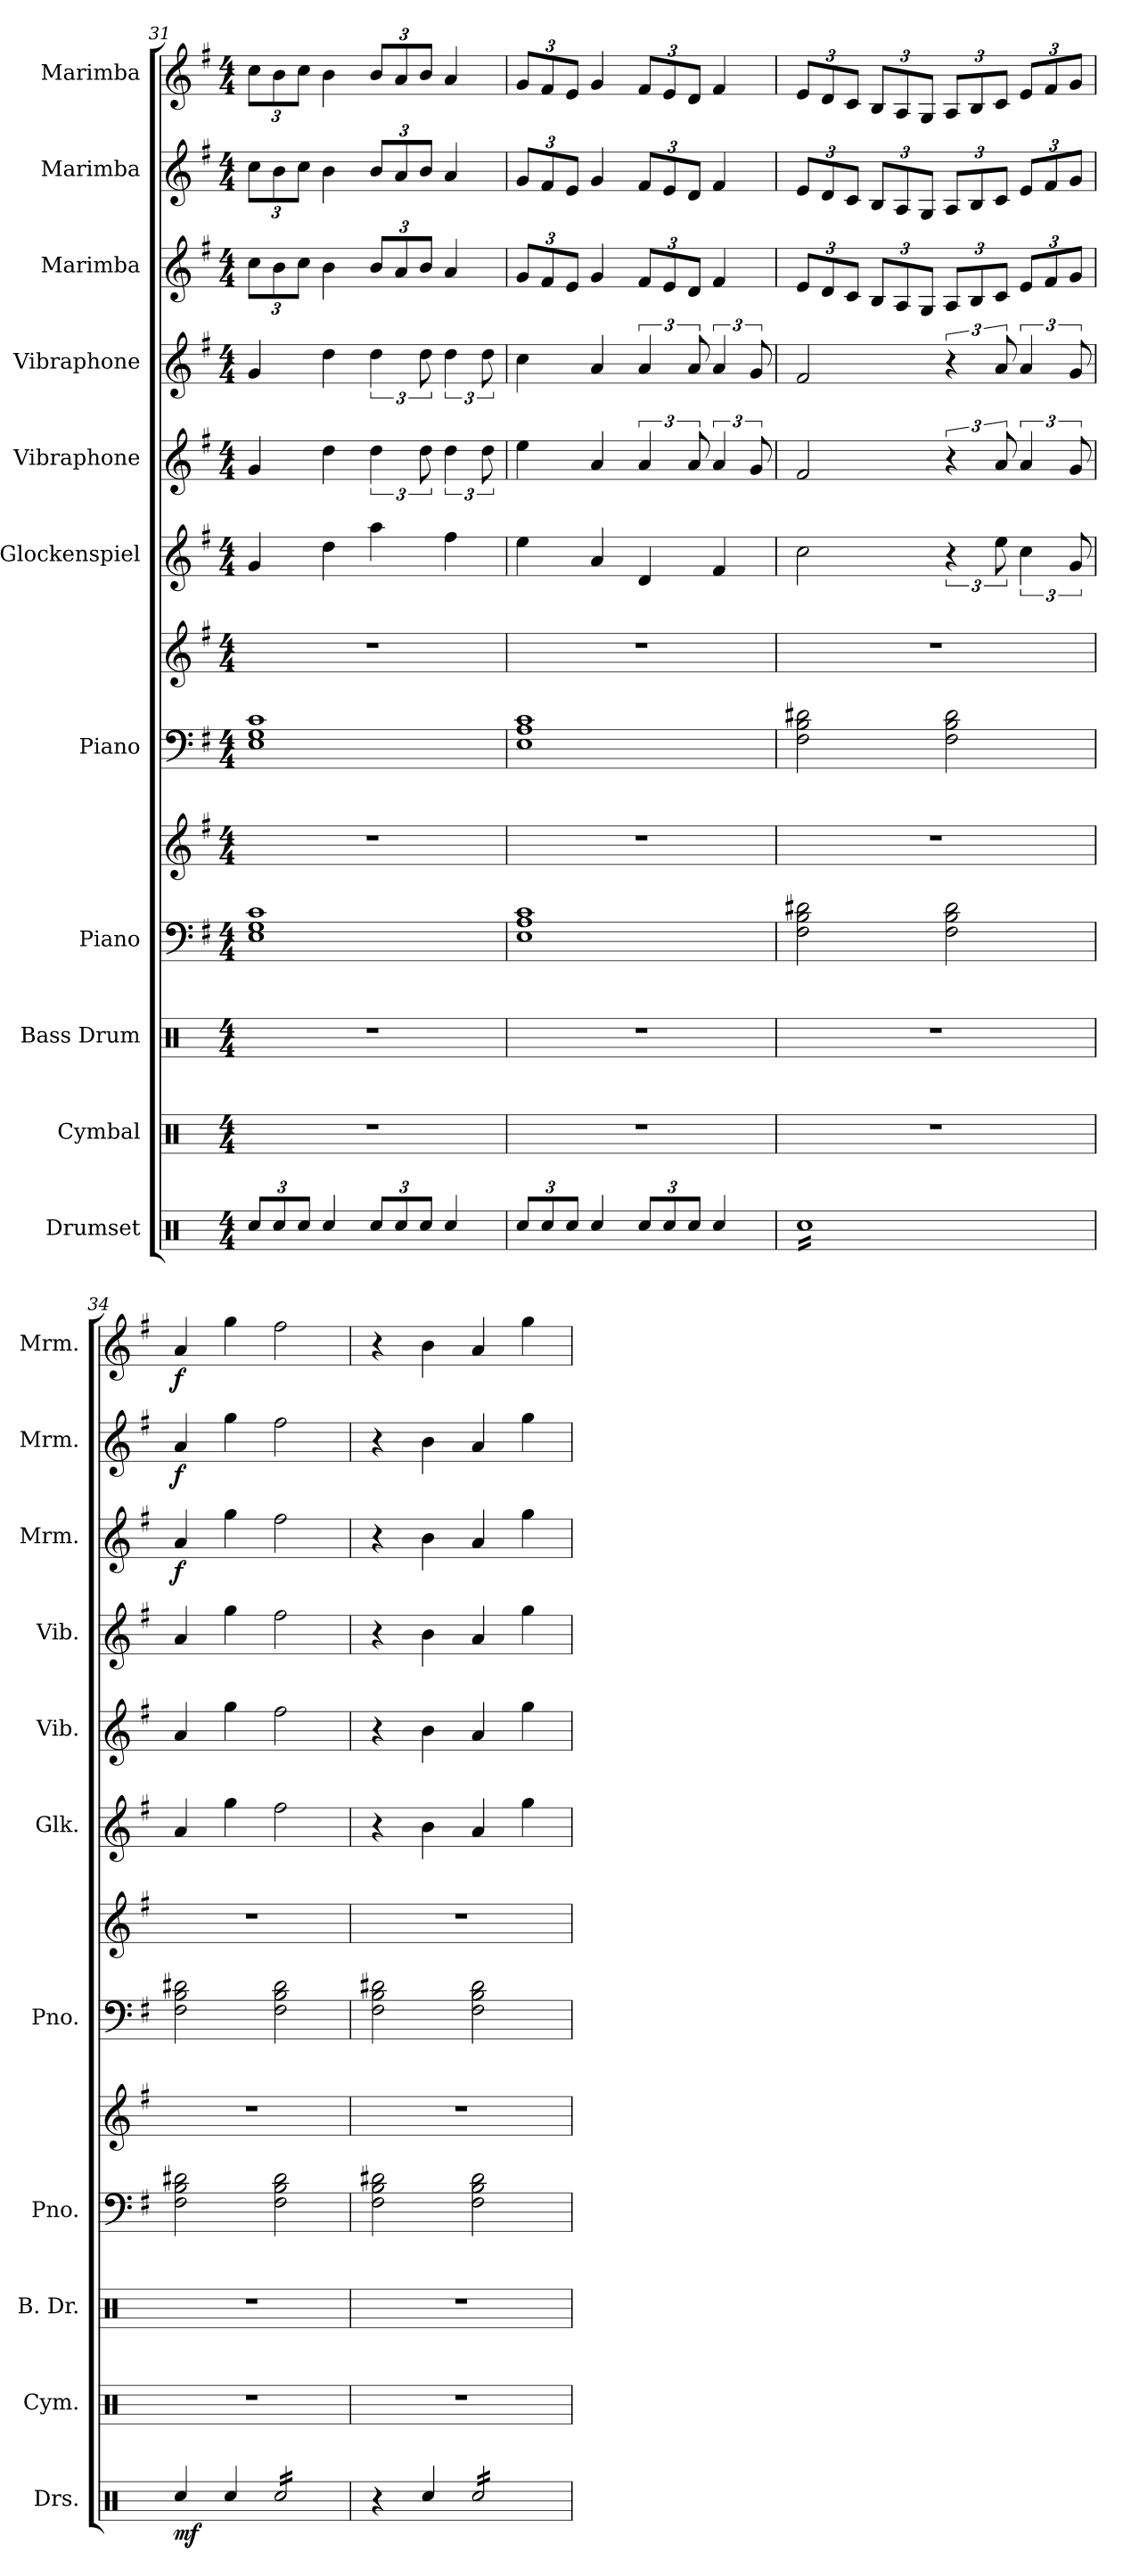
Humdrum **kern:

**kern	**dynam	**kern	**kern	**kern	**kern	**kern	**kern	**kern	**kern	**kern	**kern	**dynam	**kern	**dynam	**kern	**dynam
*part11	*part11	*part10	*part9	*part8	*part8	*part7	*part7	*part6	*part5	*part4	*part3	*part3	*part2	*part2	*part1	*part1
*staff13	*staff13	*staff12	*staff11	*staff10	*staff9	*staff8	*staff7	*staff6	*staff5	*staff4	*staff3	*staff3	*staff2	*staff2	*staff1	*staff1
*I"Drumset	*	*I"Cymbal	*I"Bass Drum	*I"Piano	*	*I"Piano	*	*I"Glockenspiel	*I"Vibraphone	*I"Vibraphone	*I"Marimba	*	*I"Marimba	*	*I"Marimba	*
*I'Drs.	*	*I'Cym.	*I'B. Dr.	*I'Pno.	*	*I'Pno.	*	*I'Glk.	*I'Vib.	*I'Vib.	*I'Mrm.	*	*I'Mrm.	*	*I'Mrm.	*
*clefX	*	*clefX	*clefX	*clefF4	*clefG2	*clefF4	*clefG2	*clefG2	*clefG2	*clefG2	*clefG2	*	*clefG2	*	*clefG2	*
*	*	*	*	*	*	*	*	*ITrd-14c-24	*	*	*	*	*	*	*	*
*k[]	*	*k[]	*k[]	*k[f#]	*k[f#]	*k[f#]	*k[f#]	*k[f#]	*k[f#]	*k[f#]	*k[f#]	*	*k[f#]	*	*k[f#]	*
*M4/4	*	*M4/4	*M4/4	*M4/4	*M4/4	*M4/4	*M4/4	*M4/4	*M4/4	*M4/4	*M4/4	*	*M4/4	*	*M4/4	*
*Xbrackettup	*	*	*	*	*	*	*	*	*	*	*Xbrackettup	*	*Xbrackettup	*	*Xbrackettup	*
=31	=31	=31	=31	=31	=31	=31	=31	=31	=31	=31	=31	=31	=31	=31	=31	=31
12Rcc/L	.	1r	1r	1E 1G 1c	1r	1E 1G 1c	1r	4ggg/	4g/	4g/	12cc\L	.	12cc\L	.	12cc\L	.
12Rcc/	.	.	.	.	.	.	.	.	.	.	12b\	.	12b\	.	12b\	.
12Rcc/J	.	.	.	.	.	.	.	.	.	.	12cc\J	.	12cc\J	.	12cc\J	.
4Rcc/	.	.	.	.	.	.	.	4dddd\	4dd\	4dd\	4b\	.	4b\	.	4b\	.
12Rcc/L	.	.	.	.	.	.	.	4aaaa\	6dd\	6dd\	12b/L	.	12b/L	.	12b/L	.
12Rcc/	.	.	.	.	.	.	.	.	.	.	12a/	.	12a/	.	12a/	.
12Rcc/J	.	.	.	.	.	.	.	.	12dd\	12dd\	12b/J	.	12b/J	.	12b/J	.
4Rcc/	.	.	.	.	.	.	.	4ffff#\	6dd\	6dd\	4a/	.	4a/	.	4a/	.
.	.	.	.	.	.	.	.	.	12dd\	12dd\	.	.	.	.	.	.
=32	=32	=32	=32	=32	=32	=32	=32	=32	=32	=32	=32	=32	=32	=32	=32	=32
12Rcc/L	.	1r	1r	1E 1A 1c	1r	1E 1A 1c	1r	4eeee\	4ee\	4cc\	12g/L	.	12g/L	.	12g/L	.
12Rcc/	.	.	.	.	.	.	.	.	.	.	12f#/	.	12f#/	.	12f#/	.
12Rcc/J	.	.	.	.	.	.	.	.	.	.	12e/J	.	12e/J	.	12e/J	.
4Rcc/	.	.	.	.	.	.	.	4aaa/	4a/	4a/	4g/	.	4g/	.	4g/	.
12Rcc/L	.	.	.	.	.	.	.	4ddd/	6a/	6a/	12f#/L	.	12f#/L	.	12f#/L	.
12Rcc/	.	.	.	.	.	.	.	.	.	.	12e/	.	12e/	.	12e/	.
12Rcc/J	.	.	.	.	.	.	.	.	12a/	12a/	12d/J	.	12d/J	.	12d/J	.
4Rcc/	.	.	.	.	.	.	.	4fff#/	6a/	6a/	4f#/	.	4f#/	.	4f#/	.
.	.	.	.	.	.	.	.	.	12g/	12g/	.	.	.	.	.	.
!!LO:PB:g=z
=33	=33	=33	=33	=33	=33	=33	=33	=33	=33	=33	=33	=33	=33	=33	=33	=33
*tremolo	*	*	*	*	*	*	*	*	*	*	*	*	*	*	*	*
16RccLL	.	1r	1r	2F#\ 2B\ 2d#X\	1r	2F#\ 2B\ 2d#X\	1r	2cccc\	2f#/	2f#/	12e/L	.	12e/L	.	12e/L	.
16Rcc	.	.	.	.	.	.	.	.	.	.	.	.	.	.	.	.
.	.	.	.	.	.	.	.	.	.	.	12d/	.	12d/	.	12d/	.
16Rcc	.	.	.	.	.	.	.	.	.	.	.	.	.	.	.	.
.	.	.	.	.	.	.	.	.	.	.	12c/J	.	12c/J	.	12c/J	.
16Rcc	.	.	.	.	.	.	.	.	.	.	.	.	.	.	.	.
16Rcc	.	.	.	.	.	.	.	.	.	.	12B/L	.	12B/L	.	12B/L	.
16Rcc	.	.	.	.	.	.	.	.	.	.	.	.	.	.	.	.
.	.	.	.	.	.	.	.	.	.	.	12A/	.	12A/	.	12A/	.
16Rcc	.	.	.	.	.	.	.	.	.	.	.	.	.	.	.	.
.	.	.	.	.	.	.	.	.	.	.	12G/J	.	12G/J	.	12G/J	.
16Rcc	.	.	.	.	.	.	.	.	.	.	.	.	.	.	.	.
16Rcc	.	.	.	2F#\ 2B\ 2d#\	.	2F#\ 2B\ 2d#\	.	6r	6r	6r	12A/L	.	12A/L	.	12A/L	.
16Rcc	.	.	.	.	.	.	.	.	.	.	.	.	.	.	.	.
.	.	.	.	.	.	.	.	.	.	.	12B/	.	12B/	.	12B/	.
16Rcc	.	.	.	.	.	.	.	.	.	.	.	.	.	.	.	.
.	.	.	.	.	.	.	.	12eeee\	12a/	12a/	12c/J	.	12c/J	.	12c/J	.
16Rcc	.	.	.	.	.	.	.	.	.	.	.	.	.	.	.	.
16Rcc	.	.	.	.	.	.	.	6cccc\	6a/	6a/	12e/L	.	12e/L	.	12e/L	.
16Rcc	.	.	.	.	.	.	.	.	.	.	.	.	.	.	.	.
.	.	.	.	.	.	.	.	.	.	.	12f#/	.	12f#/	.	12f#/	.
16Rcc	.	.	.	.	.	.	.	.	.	.	.	.	.	.	.	.
.	.	.	.	.	.	.	.	12ggg/	12g/	12g/	12g/J	.	12g/J	.	12g/J	.
16RccJJ	.	.	.	.	.	.	.	.	.	.	.	.	.	.	.	.
*Xtremolo	*	*	*	*	*	*	*	*	*	*	*	*	*	*	*	*
=34	=34	=34	=34	=34	=34	=34	=34	=34	=34	=34	=34	=34	=34	=34	=34	=34
!	!LO:DY:b	!	!	!	!	!	!	!	!	!	!	!LO:DY:b	!	!LO:DY:b	!	!LO:DY:b
4Rcc/	mf	1r	1r	2F#\ 2B\ 2d#X\	1r	2F#\ 2B\ 2d#X\	1r	4aaa/	4a/	4a/	4a/	f	4a/	f	4a/	f
4Rcc/	.	.	.	.	.	.	.	4gggg\	4gg\	4gg\	4gg\	.	4gg\	.	4gg\	.
*tremolo	*	*	*	*	*	*	*	*	*	*	*	*	*	*	*	*
16Rcc/LL	.	.	.	2F#\ 2B\ 2d#\	.	2F#\ 2B\ 2d#\	.	2ffff#\	2ff#\	2ff#\	2ff#\	.	2ff#\	.	2ff#\	.
16Rcc/	.	.	.	.	.	.	.	.	.	.	.	.	.	.	.	.
16Rcc/	.	.	.	.	.	.	.	.	.	.	.	.	.	.	.	.
16Rcc/	.	.	.	.	.	.	.	.	.	.	.	.	.	.	.	.
16Rcc/	.	.	.	.	.	.	.	.	.	.	.	.	.	.	.	.
16Rcc/	.	.	.	.	.	.	.	.	.	.	.	.	.	.	.	.
16Rcc/	.	.	.	.	.	.	.	.	.	.	.	.	.	.	.	.
16Rcc/JJ	.	.	.	.	.	.	.	.	.	.	.	.	.	.	.	.
*Xtremolo	*	*	*	*	*	*	*	*	*	*	*	*	*	*	*	*
=35	=35	=35	=35	=35	=35	=35	=35	=35	=35	=35	=35	=35	=35	=35	=35	=35
4r	.	1r	1r	2F#\ 2B\ 2d#X\	1r	2F#\ 2B\ 2d#X\	1r	4r	4r	4r	4r	.	4r	.	4r	.
4Rcc/	.	.	.	.	.	.	.	4bbb\	4b\	4b\	4b\	.	4b\	.	4b\	.
*tremolo	*	*	*	*	*	*	*	*	*	*	*	*	*	*	*	*
16Rcc/LL	.	.	.	2F#\ 2B\ 2d#\	.	2F#\ 2B\ 2d#\	.	4aaa/	4a/	4a/	4a/	.	4a/	.	4a/	.
16Rcc/	.	.	.	.	.	.	.	.	.	.	.	.	.	.	.	.
16Rcc/	.	.	.	.	.	.	.	.	.	.	.	.	.	.	.	.
16Rcc/	.	.	.	.	.	.	.	.	.	.	.	.	.	.	.	.
16Rcc/	.	.	.	.	.	.	.	4gggg\	4gg\	4gg\	4gg\	.	4gg\	.	4gg\	.
16Rcc/	.	.	.	.	.	.	.	.	.	.	.	.	.	.	.	.
16Rcc/	.	.	.	.	.	.	.	.	.	.	.	.	.	.	.	.
16Rcc/JJ	.	.	.	.	.	.	.	.	.	.	.	.	.	.	.	.
*Xtremolo	*	*	*	*	*	*	*	*	*	*	*	*	*	*	*	*
=	=	=	=	=	=	=	=	=	=	=	=	=	=	=	=	=
*-	*-	*-	*-	*-	*-	*-	*-	*-	*-	*-	*-	*-	*-	*-	*-	*-
